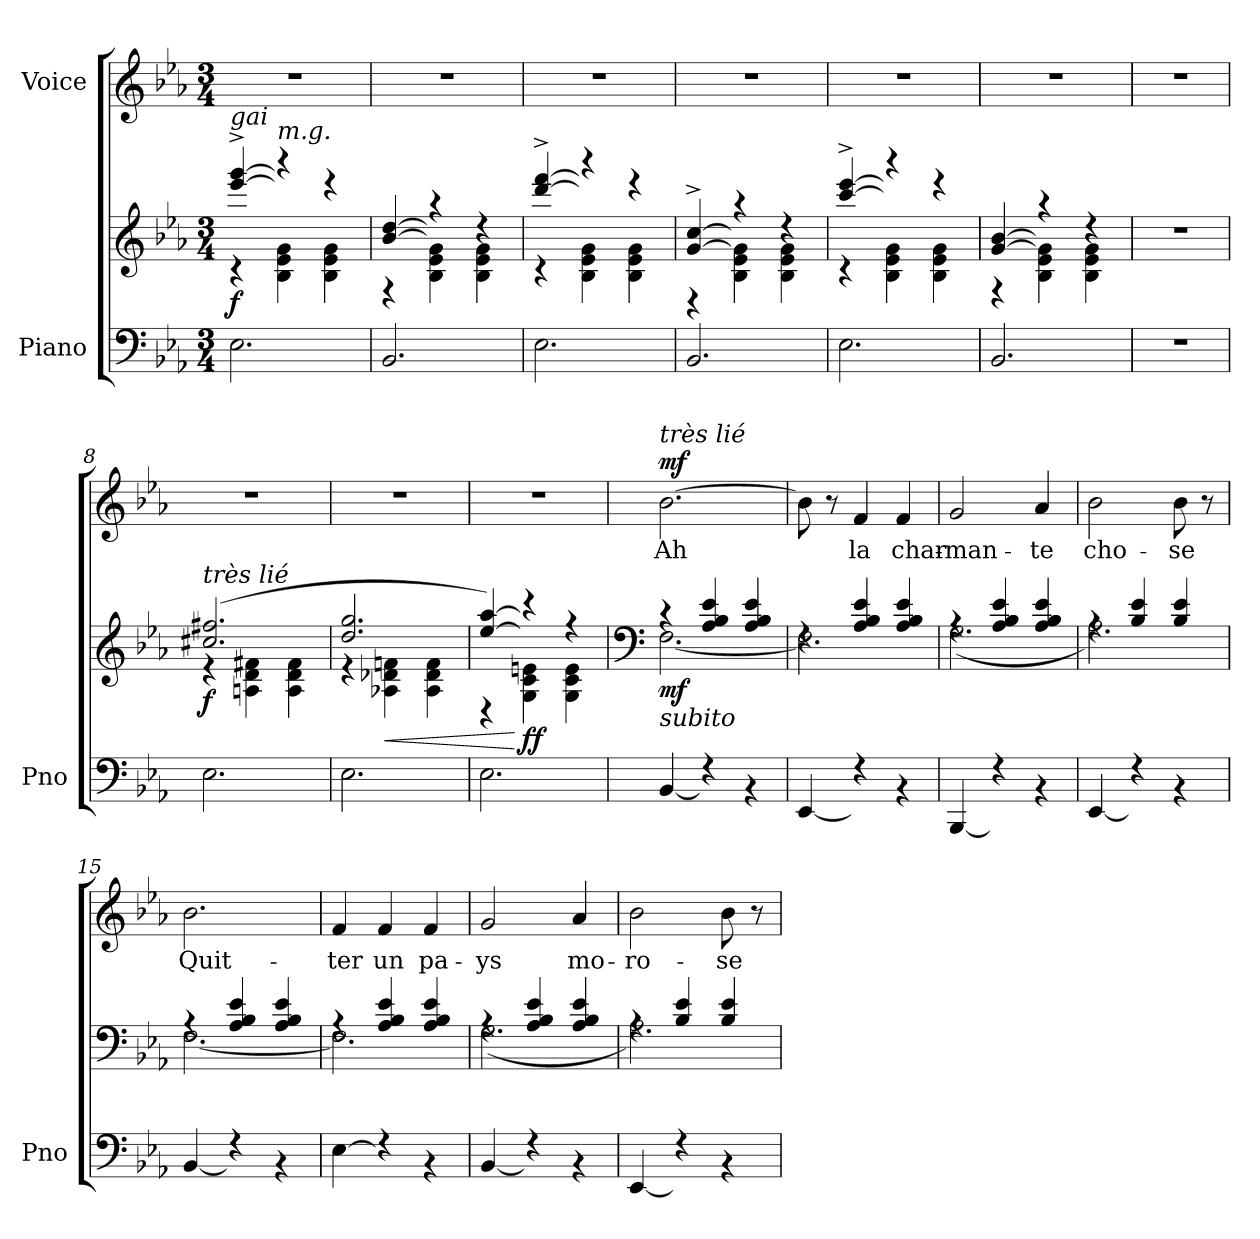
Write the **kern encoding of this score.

**kern	**kern	**dynam	**kern	**text	**dynam
*part2	*part2	*part2	*part1	*part1	*part1
*staff3	*staff2	*staff2/3	*staff1	*staff1	*staff1
*I"Piano	*	*	*I"Voice	*	*
*I'Pno	*	*	*	*	*
*clefF4	*clefG2	*	*clefG2	*	*
*k[b-e-a-]	*k[b-e-a-]	*	*k[b-e-a-]	*	*
*M3/4	*M3/4	*	*M3/4	*	*
=1	=1	=1	=1	=1	=1
*	*^	*	*	*	*
*	*	*^	*	*	*	*
!	!	!	!	!	!LO:TX:a:B:t=Très allant (Valse à 1 temps)	!	!
!	!LO:TX:a:i:t=gai	!	!	!	!	!	!
!	!	!	!	!LO:DY:b	!	!	!
*	*	*	*	*	*^	*	*
2.E-\	[4eee-/^ [4ggg/^	4ryy	4rc	f	2.r	2ryy	.	.
!	!LO:TX:a:i:t=m.g.	!	!	!	!	!	!	!
.	4eee-/yy] 4ggg/yy]	4rbbb	4B-\ 4e-\ 4g\	.	.	.	.	.
*	*	*	*	*	*MM50	*	*	*
.	4reee	4ryy	4B-\ 4e-\ 4g\	.	.	4ryy	.	.
*	*	*	*	*	*v	*v	*	*
=2	=2	=2	=2	=2	=2	=2	=2
*	*	*	*	*	*MM288	*	*
2.BB-/	[4b-/ [4dd/	4ryy	4rF	.	2.r	.	.
.	4b-/yy] 4dd/yy]	4raa	4B-\ 4e-\ 4g\	.	.	.	.
.	4rdd	4ryy	4B-\ 4e-\ 4g\	.	.	.	.
=3	=3	=3	=3	=3	=3	=3	=3
2.E-\	[4ddd/^ [4fff/^	4ryy	4rc	.	2.r	.	.
.	4ddd/yy] 4fff/yy]	4rbbb	4B-\ 4e-\ 4g\	.	.	.	.
.	4reee	4ryy	4B-\ 4e-\ 4g\	.	.	.	.
=4	=4	=4	=4	=4	=4	=4	=4
2.BB-/	[4g/^ [4cc/^	4ryy	4rD	.	2.r	.	.
.	4g/yy] 4cc/yy]	4raa	4B-\ 4e-\ 4g\	.	.	.	.
.	4rdd	4ryy	4B-\ 4e-\ 4g\	.	.	.	.
=5	=5	=5	=5	=5	=5	=5	=5
2.E-\	[4ccc/^ [4eee-/^	4ryy	4rc	.	2.r	.	.
.	4ccc/yy] 4eee-/yy]	4rbbb	4B-\ 4e-\ 4g\	.	.	.	.
.	4reee	4ryy	4B-\ 4e-\ 4g\	.	.	.	.
!!LO:LB:g=z
=6	=6	=6	=6	=6	=6	=6	=6
2.BB-/	[4g/ [4b-/	4ryy	4rF	.	2.r	.	.
.	4g/yy] 4b-/yy]	4raa	4B-\ 4e-\ 4g\	.	.	.	.
.	4rdd	4ryy	4B-\ 4e-\ 4g\	.	.	.	.
*	*v	*v	*v	*	*	*	*
=7	=7	=7	=7	=7	=7
2.r	2.r	.	2.r	.	.
=8	=8	=8	=8	=8	=8
*	*^	*	*	*	*
!	!LO:TX:a:i:t=très lié	!	!	!	!	!
!	!	!	!LO:DY:b	!	!	!
2.E-<\	(>2.cc#X/ 2.ff#X/	4r	f	2.r	.	.
.	.	4An\<<< 4d\<<< 4f#X\<<<	.	.	.	.
.	.	4A\ 4d\ 4f#\	.	.	.	.
=9	=9	=9	=9	=9	=9	=9
2.E-\	2.dd/ 2.gg/	4r	.	2.r	.	.
!	!	!	!LO:HP:b	!	!	!
.	.	4A-X\ 4d-X\ 4fn\	<	.	.	.
.	.	4A-\ 4d-\ 4f\	.	.	.	.
=10	=10	=10	=10	=10	=10	=10
*	*	*^	*	*	*	*
2.E-\	[4ee-/ [4aa-/)	4ryy	4rD	.	2.r	.	.
!	!	!	!	!LO:DY:n=1:b	!	!	!
.	4ee-/yy] 4aa-/yy]	4rccc	4G\ 4c\ 4en\	[ ff	.	.	.
.	4rff	4ryy	4G\ 4c\ 4e\	.	.	.	.
*	*v	*v	*v	*	*	*	*
=11	=11	=11	=11	=11	=11
*	*clefF4	*	*	*	*
*^	*^	*	*	*	*
*	*	*	*^	*	*	*	*
!	!	!	!	!	!	!LO:TX:a:i:t=très lié	!	!
!	!	!LO:TX:b:i:t=subito	!	!	!	!	!	!
!	!	!	!	!	!LO:DY:b	!	!LO:LY:b	!LO:DY:a
*	*	*	*v	*v	*	*	*	*
[4BB-/	4ryy	4rc	[2.F\	mf	[2.b-\	Ah	mf
4BB-/yy]	4rF	4A-/ 4B-/ 4e-/	.	.	.	.	.
4rBB	4ryy	4A-/ 4B-/ 4e-/	.	.	.	.	.
!!LO:LB:g=z
=12	=12	=12	=12	=12	=12	=12	=12
[4EE-/	4ryy	4rF	2.F\]	.	8b-\]	.	.
.	.	.	.	.	8r	.	.
!	!	!	!	!	!	!LO:LY:b	!
4EE-/yy]	4rF	4A-/ 4B-/ 4e-/	.	.	4f/	la	.
!	!	!	!	!	!	!LO:LY:b	!
4rBB	4ryy	4A-/ 4B-/ 4e-/	.	.	4f/	char-	.
=13	=13	=13	=13	=13	=13	=13	=13
!	!	!	!	!	!	!LO:LY:b	!
[4BBB-/	4ryy	4rA	(<2.G\	.	2g/	-man-	.
4BBB-/yy]	4rF	4A-/ 4B-/ 4e-/	.	.	.	.	.
!	!	!	!	!	!	!LO:LY:b	!
4rBB	4ryy	4A-/ 4B-/ 4e-/	.	.	4a-/	-te	.
=14	=14	=14	=14	=14	=14	=14	=14
!	!	!	!	!	!	!LO:LY:b	!
[4EE-/	4ryy	4rA	2.A-\)	.	2b-\	cho-	.
4EE-/yy]	4rF	4B-/ 4e-/	.	.	.	.	.
!	!	!	!	!	!	!LO:LY:b	!
4rBB	4ryy	4B-/ 4e-/	.	.	8b-\	-se	.
.	.	.	.	.	8r	.	.
=15	=15	=15	=15	=15	=15	=15	=15
!	!	!	!	!	!	!LO:LY:b	!
[4BB-/	4ryy	4rA	[2.F\	.	2.b-\	Quit-	.
4BB-/yy]	4rF	4A-/ 4B-/ 4e-/	.	.	.	.	.
4rBB	4ryy	4A-/ 4B-/ 4e-/	.	.	.	.	.
=16	=16	=16	=16	=16	=16	=16	=16
!	!	!	!	!	!	!LO:LY:b	!
[4E-\	4ryy	4rA	2.F\]	.	4f/	-ter	.
!	!	!	!	!	!	!LO:LY:b	!
4E-/yy]	4rF	4A-/ 4B-/ 4e-/	.	.	4f/	un	.
!	!	!	!	!	!	!LO:LY:b	!
4rBB	4ryy	4A-/ 4B-/ 4e-/	.	.	4f/	pa-	.
=17	=17	=17	=17	=17	=17	=17	=17
!	!	!	!	!	!	!LO:LY:b	!
[4BB-/	4ryy	4rA	(<2.G\	.	2g/	-ys	.
4BB-/yy]	4rF	4A-/ 4B-/ 4e-/	.	.	.	.	.
!	!	!	!	!	!	!LO:LY:b	!
4rBB	4ryy	4A-/ 4B-/ 4e-/	.	.	4a-/	mo-	.
!!LO:LB:g=z
=18	=18	=18	=18	=18	=18	=18	=18
!	!	!	!	!	!	!LO:LY:b	!
[4EE-/	4ryy	4rA	2.A-\)	.	2b-\	-ro-	.
4EE-/yy]	4rF	4B-/ 4e-/	.	.	.	.	.
!	!	!	!	!	!	!LO:LY:b	!
4rBB	4ryy	4B-/ 4e-/	.	.	8b-\	-se	.
.	.	.	.	.	8r	.	.
*v	*v	*	*	*	*	*	*
*	*v	*v	*	*	*	*
=	=	=	=	=	=
*-	*-	*-	*-	*-	*-
